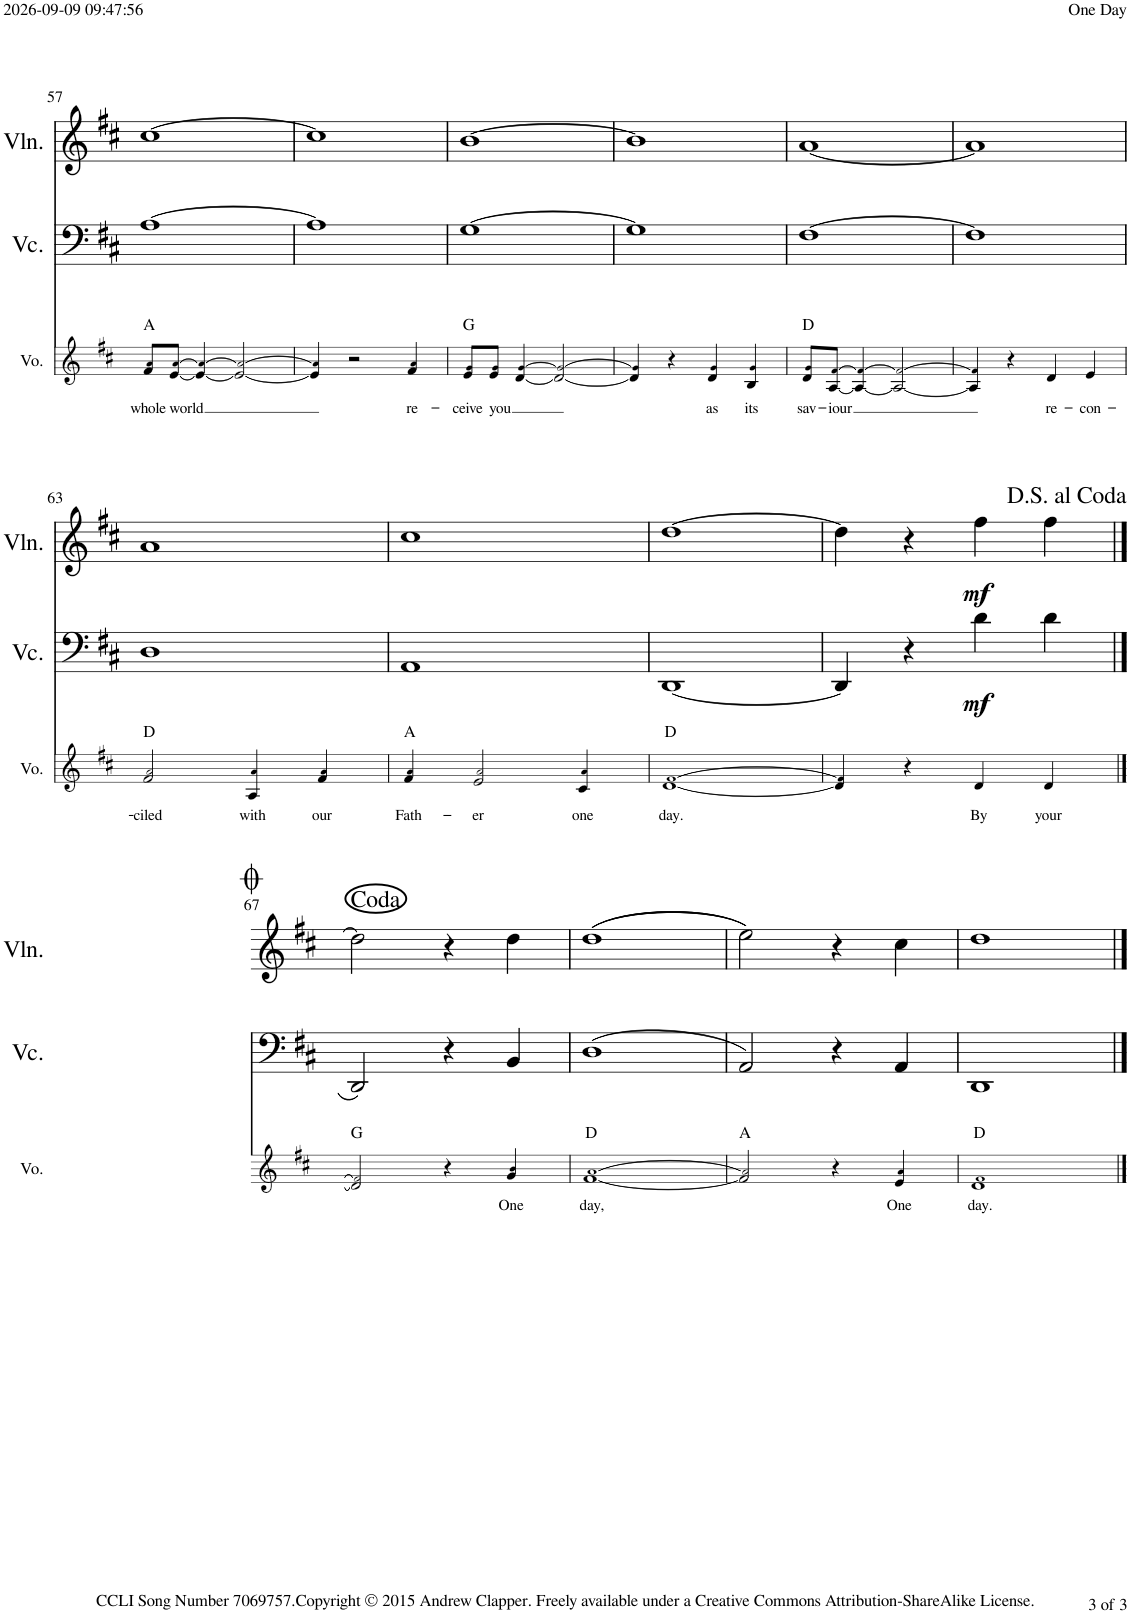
**kern	**text	**harte	**kern	**dynam	**kern	**dynam
*part3	*part3	*part3	*part2	*part2	*part1	*part1
*staff3	*staff3	*	*staff2	*staff2	*staff1	*staff1
*I"Voice	*	*	*I"Violoncello	*	*I"Violin	*
*I'Vo.	*	*	*I'Vc.	*	*I'Vln.	*
!!LO:PB:g=z
*clefG2	*	*	*clefF4	*	*clefG2	*
*k[f#c#]	*	*	*k[f#c#]	*	*k[f#c#]	*
*M4/4	*	*	*M4/4	*	*M4/4	*
=57	=57	=57	=57	=57	=57	=57
!	!LO:LY:b	!	!	!	!	!
8f#/ 8a!/L	whole	A:maj	[1A	.	[1cc#	.
!	!LO:LY:b	!	!	!	!	!
[8e/ [8a!/J	world	.	.	.	.	.
4e/_ 4a!/_	.	.	.	.	.	.
2e/_ 2a!/_	.	.	.	.	.	.
=58	=58	=58	=58	=58	=58	=58
4e/] 4a!/]	.	.	1A]	.	1cc#]	.
2r	.	.	.	.	.	.
!	!LO:LY:b	!	!	!	!	!
4f#/ 4a!/	re-	.	.	.	.	.
=59	=59	=59	=59	=59	=59	=59
!	!LO:LY:b	!	!	!	!	!
8e/ 8g!/L	-ceive	G:maj	[1G	.	[1b	.
!	!LO:LY:b	!	!	!	!	!
8e/ 8g!/J	you	.	.	.	.	.
[4d/ [4g!/	.	.	.	.	.	.
2d/_ 2g!/_	.	.	.	.	.	.
=60	=60	=60	=60	=60	=60	=60
4d/] 4g!/]	.	.	1G]	.	1b]	.
4r	.	.	.	.	.	.
!	!LO:LY:b	!	!	!	!	!
4d/ 4g!/	as	.	.	.	.	.
!	!LO:LY:b	!	!	!	!	!
4B/ 4g!/	its	.	.	.	.	.
=61	=61	=61	=61	=61	=61	=61
!	!LO:LY:b	!	!	!	!	!
8d/ 8g!/L	sav-	D:maj	[1F#	.	[1a	.
!	!LO:LY:b	!	!	!	!	!
[8A/ [8f#!/J	-iour	.	.	.	.	.
4A/_ 4f#!/_	.	.	.	.	.	.
2A/_ 2f#!/_	.	.	.	.	.	.
=62	=62	=62	=62	=62	=62	=62
4A/] 4f#!/]	.	.	1F#]	.	1a]	.
4r	.	.	.	.	.	.
!	!LO:LY:b	!	!	!	!	!
4d/	re-	.	.	.	.	.
!	!LO:LY:b	!	!	!	!	!
4e/	-con-	.	.	.	.	.
!!LO:LB:g=z
=63	=63	=63	=63	=63	=63	=63
!	!LO:LY:b	!	!	!	!	!
2f#/ 2a!/	-ciled	D:maj	1D	.	1a	.
!	!LO:LY:b	!	!	!	!	!
4A/ 4a!/	with	.	.	.	.	.
!	!LO:LY:b	!	!	!	!	!
4f#/ 4a!/	our	.	.	.	.	.
=64	=64	=64	=64	=64	=64	=64
!	!LO:LY:b	!	!	!	!	!
4f#/ 4a!/	Fath-	A:maj	1AA	.	1cc#	.
!	!LO:LY:b	!	!	!	!	!
2e/ 2a!/	-er	.	.	.	.	.
!	!LO:LY:b	!	!	!	!	!
4c#/ 4a!/	one	.	.	.	.	.
=65	=65	=65	=65	=65	=65	=65
!	!LO:LY:b	!	!	!	!	!
[1d [1f#!	day.	D:maj	[1DD	.	[1dd	.
=66	=66	=66	=66	=66	=66	=66
4d/] 4f#!/]	.	.	4DD/]	.	4dd\]	.
4r	.	.	4r	.	4r	.
!	!LO:LY:b	!	!	!LO:DY:b	!	!LO:DY:b
4d/	By	.	4d\	mf	4ff#\	mf
!	!LO:LY:b	!	!	!	!	!
4d/	your	.	4d\	.	4ff#\	.
!!LO:LB:g=z
==67	==67	==67	==67	==67	==67	==67
[8qd [8qf#	.	.	(<qDD	.	[qdd	.
2d/] 2f#!/]	.	G:maj	2DD/)	.	2dd\]	.
4r	.	.	4r	.	4r	.
!	!LO:LY:b	!	!	!	!	!
4g/ 4b!/	One	.	4BB/	.	4dd\	.
=68	=68	=68	=68	=68	=68	=68
!	!LO:LY:b	!	!	!	!	!
[1f# [1a!	day,	D:maj	(1D	.	((>1dd	.
=69	=69	=69	=69	=69	=69	=69
2f#/] 2a!/]	.	A:maj	2AA/)	.	2ee\))	.
4r	.	.	4r	.	4r	.
!	!LO:LY:b	!	!	!	!	!
4e/ 4a!/	One	.	4AA/	.	4cc#\	.
=70	=70	=70	=70	=70	=70	=70
!	!LO:LY:b	!	!	!	!	!
1d 1f#!	day.	D:maj	1DD	.	1dd	.
==	==	==	==	==	==	==
*-	*-	*-	*-	*-	*-	*-
